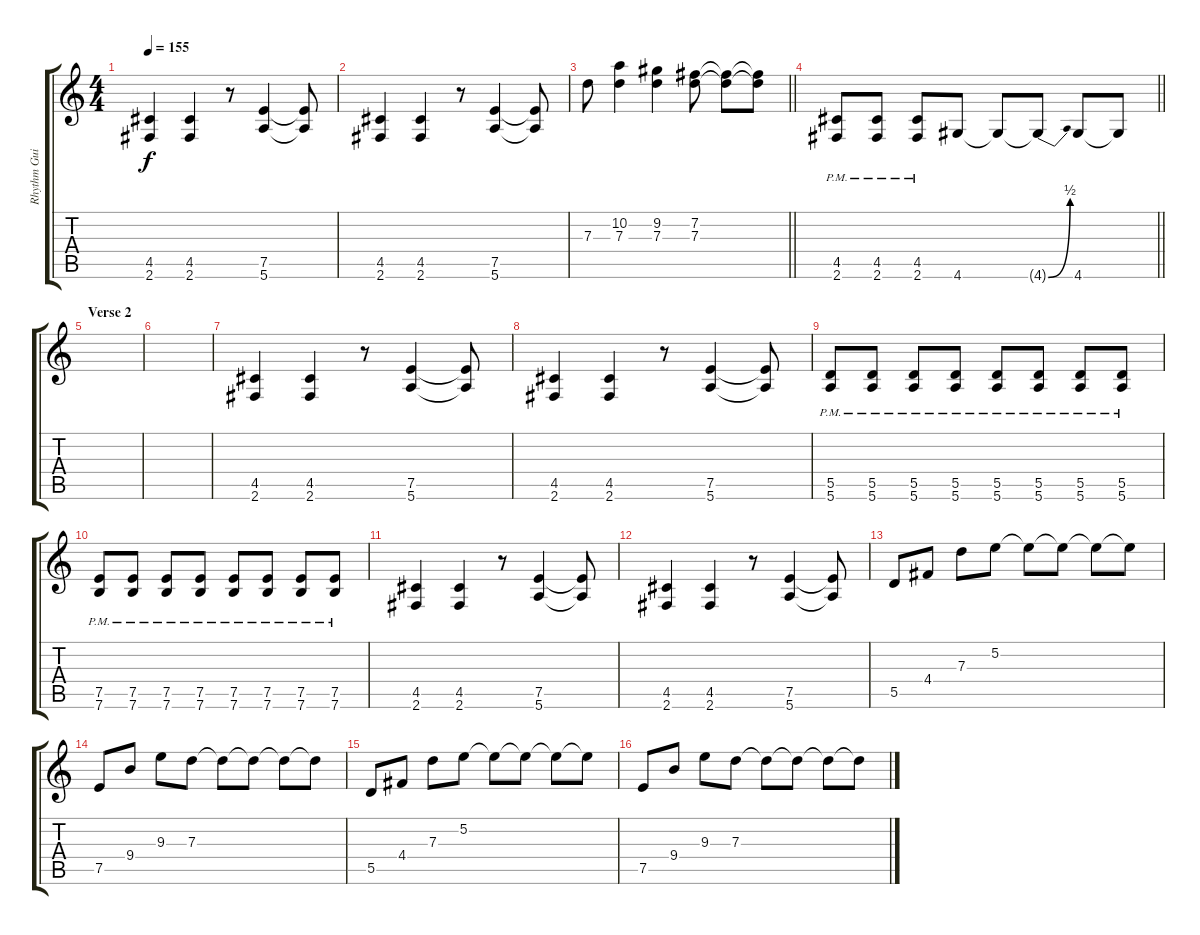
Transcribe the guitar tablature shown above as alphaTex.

\track ("Rhythm Guitar" "Rhythm Gui") {instrument distortionguitar}
\staff {score tabs}
\tuning (E4 B3 G3 D3 A2 E2) {hide}
\ts (4 4)
\tempo 155
\clef g2
\ks c
(4.5 2.6).4{dy f} (4.5 2.6).4 r.8 (7.5 5.6).4 (7.5{t} 5.6{t}).8 |
(4.5 2.6).4 (4.5 2.6).4 r.8 (7.5 5.6).4 (7.5{t} 5.6{t}).8 |
\barLineRight lightlight
7.3.8 (10.2 7.3).4 (9.2 7.3).4 (7.2 7.3).8 (7.2{t} 7.3{t}).8 (7.2{t} 7.3{t}).8 |
\barLineRight lightlight
(4.5{pm} 2.6{pm}).8 (4.5{pm} 2.6{pm}).8 (4.5{pm} 2.6{pm}).8 4.6.8 4.6{t}.8 4.6{be (bend 0 0 60 2) t}.8 4.6.8 4.6{t}.8 |
\section ("" "Verse 2")
|
|
(4.5 2.6).4 (4.5 2.6).4 r.8 (7.5 5.6).4 (7.5{t} 5.6{t}).8 |
(4.5 2.6).4 (4.5 2.6).4 r.8 (7.5 5.6).4 (7.5{t} 5.6{t}).8 |
(5.5{pm} 5.6{pm}).8 (5.5{pm} 5.6{pm}).8 (5.5{pm} 5.6{pm}).8 (5.5{pm} 5.6{pm}).8 (5.5{pm} 5.6{pm}).8 (5.5{pm} 5.6{pm}).8 (5.5{pm} 5.6{pm}).8 (5.5{pm} 5.6{pm}).8 |
(7.5{pm} 7.6{pm}).8 (7.5{pm} 7.6{pm}).8 (7.5{pm} 7.6{pm}).8 (7.5{pm} 7.6{pm}).8 (7.5{pm} 7.6{pm}).8 (7.5{pm} 7.6{pm}).8 (7.5{pm} 7.6{pm}).8 (7.5{pm} 7.6{pm}).8 |
(4.5 2.6).4 (4.5 2.6).4 r.8 (7.5 5.6).4 (7.5{t} 5.6{t}).8 |
(4.5 2.6).4 (4.5 2.6).4 r.8 (7.5 5.6).4 (7.5{t} 5.6{t}).8 |
5.5.8{instrument electricguitarclean} 4.4.8 7.3.8 5.2.8 5.2{t}.8 5.2{t}.8 5.2{t}.8 5.2{t}.8 |
7.5.8 9.4.8 9.3.8 7.3.8 7.3{t}.8 7.3{t}.8 7.3{t}.8 7.3{t}.8 |
5.5.8 4.4.8 7.3.8 5.2.8 5.2{t}.8 5.2{t}.8 5.2{t}.8 5.2{t}.8 |
7.5.8 9.4.8 9.3.8 7.3.8 7.3{t}.8 7.3{t}.8 7.3{t}.8 7.3{t}.8
